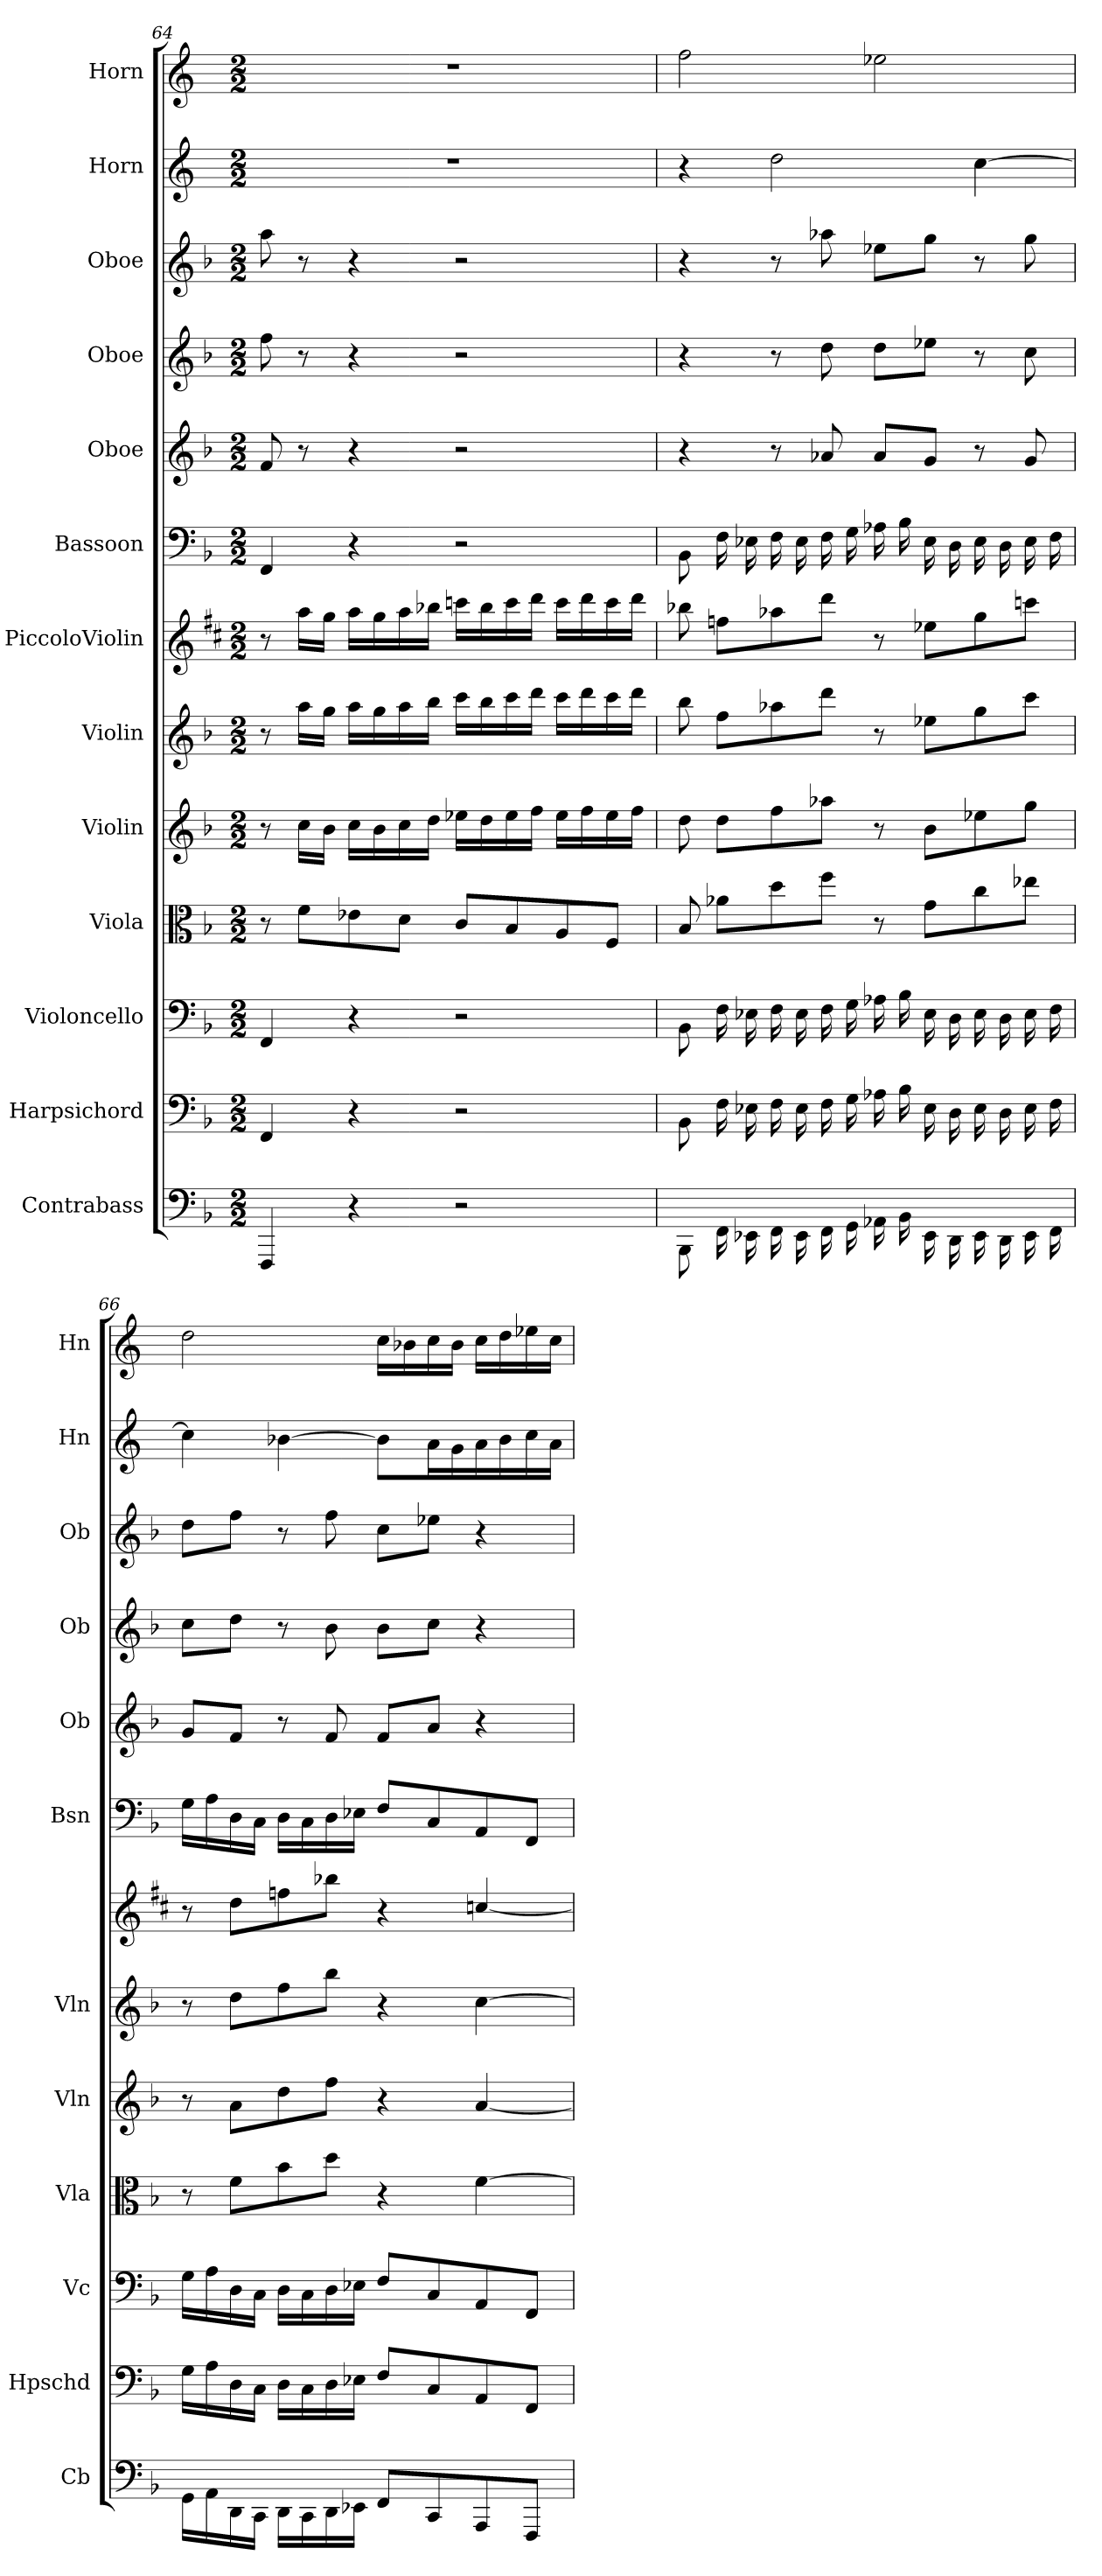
**kern	**kern	**kern	**kern	**kern	**kern	**kern	**kern	**kern	**kern	**kern	**kern	**kern
*part13	*part12	*part11	*part10	*part9	*part8	*part7	*part6	*part5	*part4	*part3	*part2	*part1
*staff13	*staff12	*staff11	*staff10	*staff9	*staff8	*staff7	*staff6	*staff5	*staff4	*staff3	*staff2	*staff1
*I"Contrabass	*I"Harpsichord	*I"Violoncello	*I"Viola	*I"Violin	*I"Violin	*I"PiccoloViolin	*I"Bassoon	*I"Oboe	*I"Oboe	*I"Oboe	*I"Horn	*I"Horn
*I'Cb	*I'Hpschd	*I'Vc	*I'Vla	*I'Vln	*I'Vln	*	*I'Bsn	*I'Ob	*I'Ob	*I'Ob	*I'Hn	*I'Hn
*clefF4	*clefF4	*clefF4	*clefC3	*clefG2	*clefG2	*clefG2	*clefF4	*clefG2	*clefG2	*clefG2	*clefG2	*clefG2
*k[b-]	*k[b-]	*k[b-]	*k[b-]	*k[b-]	*k[b-]	*k[f#c#]	*k[b-]	*k[b-]	*k[b-]	*k[b-]	*k[]	*k[]
*M2/2	*M2/2	*M2/2	*M2/2	*M2/2	*M2/2	*M2/2	*M2/2	*M2/2	*M2/2	*M2/2	*M2/2	*M2/2
=64	=64	=64	=64	=64	=64	=64	=64	=64	=64	=64	=64	=64
4FFF/	4FF/	4FF/	8r	8r	8r	8r	4FF/	8f/	8ff\	8aa\	1r	1r
.	.	.	8f\L	16cc\LL	16aa\LL	16aa\LL	.	8r	8r	8r	.	.
.	.	.	.	16b-\JJ	16gg\JJ	16gg\JJ	.	.	.	.	.	.
4r	4r	4r	8e-X\	16cc\LL	16aa\LL	16aa\LL	4r	4r	4r	4r	.	.
.	.	.	.	16b-\	16gg\	16gg\	.	.	.	.	.	.
.	.	.	8d\J	16cc\	16aa\	16aa\	.	.	.	.	.	.
.	.	.	.	16dd\JJ	16bb-\JJ	16bb-X\JJ	.	.	.	.	.	.
2r	2r	2r	8c/L	16ee-X\LL	16ccc\LL	16cccn\LL	2r	2r	2r	2r	.	.
.	.	.	.	16dd\	16bb-\	16bb-\	.	.	.	.	.	.
.	.	.	8B-/	16ee-\	16ccc\	16ccc\	.	.	.	.	.	.
.	.	.	.	16ff\JJ	16ddd\JJ	16ddd\JJ	.	.	.	.	.	.
.	.	.	8A/	16ee-\LL	16ccc\LL	16ccc\LL	.	.	.	.	.	.
.	.	.	.	16ff\	16ddd\	16ddd\	.	.	.	.	.	.
.	.	.	8F/J	16ee-\	16ccc\	16ccc\	.	.	.	.	.	.
.	.	.	.	16ff\JJ	16ddd\JJ	16ddd\JJ	.	.	.	.	.	.
=65	=65	=65	=65	=65	=65	=65	=65	=65	=65	=65	=65	=65
8BBB-\	8BB-\	8BB-\	8B-/	8dd\	8bb-\	8bb-X\	8BB-\	4r	4r	4r	4r	2ff\
16FF\	16F\	16F\	8a-X\L	8dd\L	8ff\L	8ffn\L	16F\	.	.	.	.	.
16EE-X\	16E-X\	16E-X\	.	.	.	.	16E-X\	.	.	.	.	.
16FF\	16F\	16F\	8dd\	8ff\	8aa-X\	8aa-X\	16F\	8r	8r	8r	2dd\	.
16EE-\	16E-\	16E-\	.	.	.	.	16E-\	.	.	.	.	.
16FF\	16F\	16F\	8ff\J	8aa-X\J	8ddd\J	8ddd\J	16F\	8a-X/	8dd\	8aa-X\	.	.
16GG\	16G\	16G\	.	.	.	.	16G\	.	.	.	.	.
16AA-X\	16A-X\	16A-X\	8r	8r	8r	8r	16A-X\	8a-/L	8dd\L	8ee-X\L	.	2ee-X\
16BB-\	16B-\	16B-\	.	.	.	.	16B-\	.	.	.	.	.
16EE-\	16E-\	16E-\	8g\L	8b-\L	8ee-X\L	8ee-X\L	16E-\	8g/J	8ee-X\J	8gg\J	.	.
16DD\	16D\	16D\	.	.	.	.	16D\	.	.	.	.	.
16EE-\	16E-\	16E-\	8cc\	8ee-X\	8gg\	8gg\	16E-\	8r	8r	8r	[4cc\	.
16DD\	16D\	16D\	.	.	.	.	16D\	.	.	.	.	.
16EE-\	16E-\	16E-\	8ee-X\J	8gg\J	8ccc\J	8cccn\J	16E-\	8g/	8cc\	8gg\	.	.
16FF\	16F\	16F\	.	.	.	.	16F\	.	.	.	.	.
=66	=66	=66	=66	=66	=66	=66	=66	=66	=66	=66	=66	=66
16GG\LL	16G\LL	16G\LL	8r	8r	8r	8r	16G\LL	8g/L	8cc\L	8dd\L	4cc\]	2dd\
16AA\	16A\	16A\	.	.	.	.	16A\	.	.	.	.	.
16DD\	16D\	16D\	8f\L	8a\L	8dd\L	8dd\L	16D\	8f/J	8dd\J	8ff\J	.	.
16CC\JJ	16C\JJ	16C\JJ	.	.	.	.	16C\JJ	.	.	.	.	.
16DD\LL	16D\LL	16D\LL	8b-\	8dd\	8ff\	8ffn\	16D\LL	8r	8r	8r	[4b-X\	.
16CC\	16C\	16C\	.	.	.	.	16C\	.	.	.	.	.
16DD\	16D\	16D\	8dd\J	8ff\J	8bb-\J	8bb-X\J	16D\	8f/	8b-\	8ff\	.	.
16EE-X\JJ	16E-X\JJ	16E-X\JJ	.	.	.	.	16E-X\JJ	.	.	.	.	.
8FF/L	8F/L	8F/L	4r	4r	4r	4r	8F/L	8f/L	8b-\L	8cc\L	8b-\L]	16cc\LL
.	.	.	.	.	.	.	.	.	.	.	.	16b-X\
8CC/	8C/	8C/	.	.	.	.	8C/	8a/J	8cc\J	8ee-X\J	16a\L	16cc\
.	.	.	.	.	.	.	.	.	.	.	16g\	16b-\JJ
8AAA/	8AA/	8AA/	[4f\	[4a/	[4cc\	[4ccn/	8AA/	4r	4r	4r	16a\	16cc\LL
.	.	.	.	.	.	.	.	.	.	.	16b-\	16dd\
8FFF/J	8FF/J	8FF/J	.	.	.	.	8FF/J	.	.	.	16cc\	16ee-X\
.	.	.	.	.	.	.	.	.	.	.	16a\JJ	16cc\JJ
=	=	=	=	=	=	=	=	=	=	=	=	=
*-	*-	*-	*-	*-	*-	*-	*-	*-	*-	*-	*-	*-
